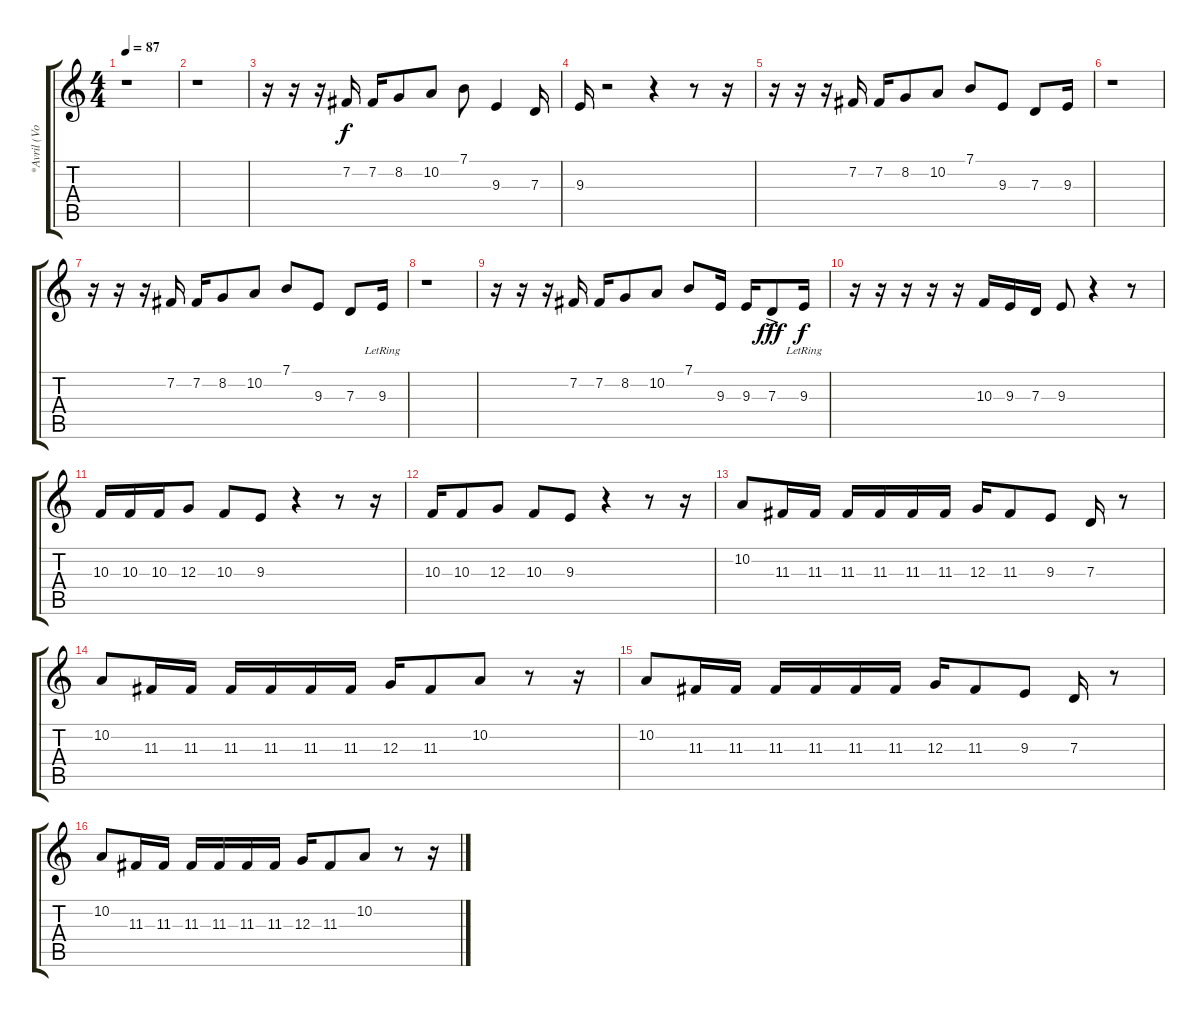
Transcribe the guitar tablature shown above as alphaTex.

\track ("*Avril (Vocals)" "*Avril (Vo") {instrument honkytonkpiano}
\staff {score tabs}
\tuning (E4 B3 G3 D3 A2 E2) {hide}
\ts (4 4)
\tempo 87
\clef g2
\ks c
r.1{dy f instrument honkytonkpiano} |
r.1 |
r.16 r.16 r.16 7.2.16 7.2.16 8.2.8 10.2.8 7.1.8 9.3.4 7.3.16 |
9.3.16{txt ""} r.2 r.4 r.8 r.16 |
r.16 r.16 r.16 7.2.16 7.2.16 8.2.8 10.2.8 7.1.8 9.3.8 7.3.8 9.3.16 |
r.1 |
r.16 r.16 r.16 7.2.16 7.2.16 8.2.8 10.2.8 7.1.8 9.3.8 7.3.8 9.3{lr}.16 |
r.1 |
r.16 r.16 r.16 7.2.16 7.2.16 8.2.8 10.2.8 7.1.8 9.3.16 9.3.16 7.3{ac}.8{dy fff} 9.3{lr}.16{dy f} |
r.16 r.16 r.16 r.16 r.16 10.3.16 9.3.16 7.3.16 9.3.8 r.4 r.8 |
10.3.16 10.3.16 10.3.16 12.3.8 10.3.8 9.3.8 r.4 r.8 r.16 |
10.3.16 10.3.8 12.3.8 10.3.8 9.3.8 r.4 r.8 r.16 |
10.2.8 11.3.16 11.3.16 11.3.16 11.3.16 11.3.16 11.3.16 12.3.16 11.3.8 9.3.8 7.3.16 r.8 |
10.2.8 11.3.16 11.3.16 11.3.16 11.3.16 11.3.16 11.3.16 12.3.16 11.3.8 10.2.8 r.8 r.16 |
10.2.8 11.3.16 11.3.16 11.3.16 11.3.16 11.3.16 11.3.16 12.3.16 11.3.8 9.3.8 7.3.16 r.8 |
10.2.8 11.3.16 11.3.16 11.3.16 11.3.16 11.3.16 11.3.16 12.3.16 11.3.8 10.2.8 r.8 r.16
